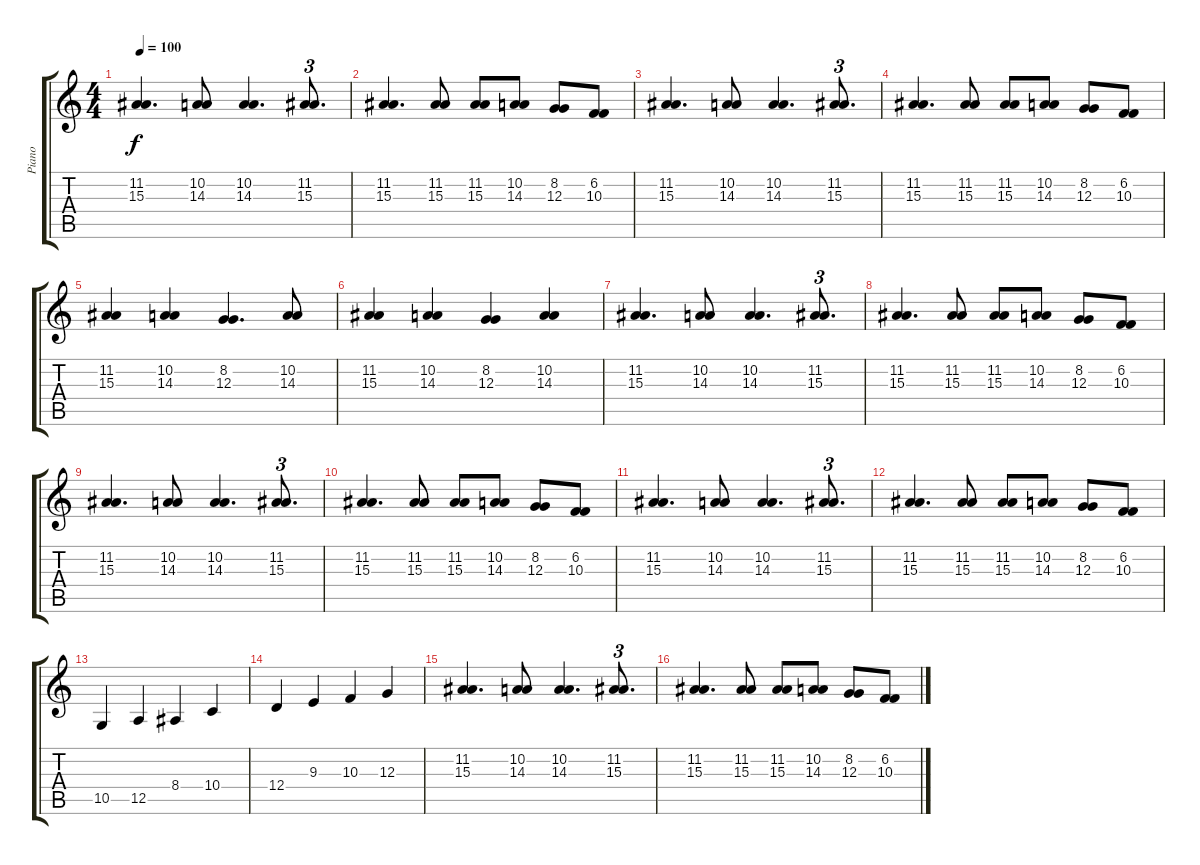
\track ("Piano" "Piano") {instrument acousticgrandpiano}
\staff {score tabs}
\tuning (E4 B3 G3 D3 A2 E2) {hide}
\ts (4 4)
\tempo 100
\clef g2
\ks c
(11.2 15.3).4{d dy f} (10.2 14.3).8 (10.2 14.3).4{d} (11.2 15.3).8{d tu (3 2)} |
(11.2 15.3).4{d} (11.2 15.3).8 (11.2 15.3).8 (10.2 14.3).8 (8.2 12.3).8 (6.2 10.3).8 |
(11.2 15.3).4{d} (10.2 14.3).8 (10.2 14.3).4{d} (11.2 15.3).8{d tu (3 2)} |
(11.2 15.3).4{d} (11.2 15.3).8 (11.2 15.3).8 (10.2 14.3).8 (8.2 12.3).8 (6.2 10.3).8 |
(11.2 15.3).4 (10.2 14.3).4 (8.2 12.3).4{d} (10.2 14.3).8 |
(11.2 15.3).4 (10.2 14.3).4 (8.2 12.3).4 (10.2 14.3).4 |
(11.2 15.3).4{d} (10.2 14.3).8 (10.2 14.3).4{d} (11.2 15.3).8{d tu (3 2)} |
(11.2 15.3).4{d} (11.2 15.3).8 (11.2 15.3).8 (10.2 14.3).8 (8.2 12.3).8 (6.2 10.3).8 |
(11.2 15.3).4{d} (10.2 14.3).8 (10.2 14.3).4{d} (11.2 15.3).8{d tu (3 2)} |
(11.2 15.3).4{d} (11.2 15.3).8 (11.2 15.3).8 (10.2 14.3).8 (8.2 12.3).8 (6.2 10.3).8 |
(11.2 15.3).4{d} (10.2 14.3).8 (10.2 14.3).4{d} (11.2 15.3).8{d tu (3 2)} |
(11.2 15.3).4{d} (11.2 15.3).8 (11.2 15.3).8 (10.2 14.3).8 (8.2 12.3).8 (6.2 10.3).8 |
10.5.4 12.5.4 8.4.4 10.4.4 |
12.4.4 9.3.4 10.3.4 12.3.4 |
(11.2 15.3).4{d} (10.2 14.3).8 (10.2 14.3).4{d} (11.2 15.3).8{d tu (3 2)} |
(11.2 15.3).4{d} (11.2 15.3).8 (11.2 15.3).8 (10.2 14.3).8 (8.2 12.3).8 (6.2 10.3).8
